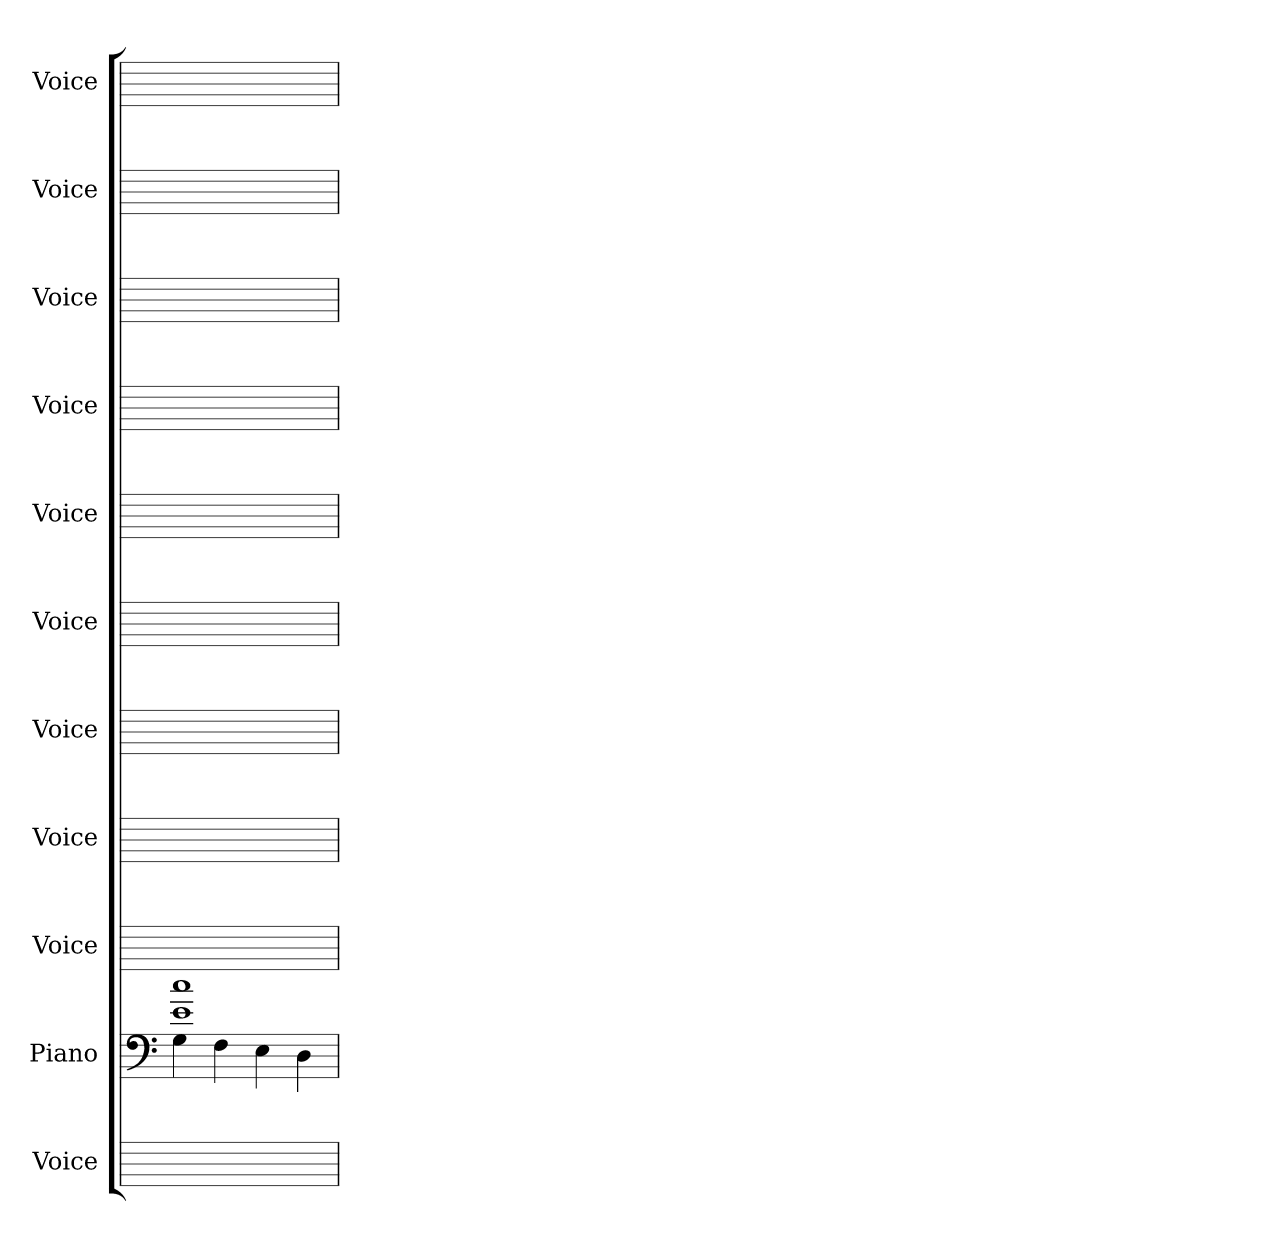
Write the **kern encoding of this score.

**kern	**kern	**kern	**kern	**kern	**kern	**kern	**kern	**kern	**kern	**kern
*part11	*part10	*part9	*part8	*part7	*part6	*part5	*part4	*part3	*part2	*part1
*staff11	*staff10	*staff9	*staff8	*staff7	*staff6	*staff5	*staff4	*staff3	*staff2	*staff1
*I"Voice	*I"Piano	*I"Voice	*I"Voice	*I"Voice	*I"Voice	*I"Voice	*I"Voice	*I"Voice	*I"Voice	*I"Voice
*	*I'Pno	*	*	*	*	*	*	*	*	*
*	*clefF4	*	*	*	*	*	*	*	*	*
=	=	=	=	=	=	=	=	=	=	=
*	*^	*	*	*	*	*	*	*	*	*
*	*	*^	*	*	*	*	*	*	*	*	*
4ryy	1cc	1e	4G\	4ryy	4ryy	4ryy	4ryy	4ryy	4ryy	4ryy	4ryy	4ryy
2.ryy	.	.	4F\	2.ryy	2.ryy	2.ryy	2.ryy	2.ryy	2.ryy	2.ryy	2.ryy	2.ryy
.	.	.	4E\	.	.	.	.	.	.	.	.	.
.	.	.	4D\	.	.	.	.	.	.	.	.	.
*	*v	*v	*v	*	*	*	*	*	*	*	*	*
=	=	=	=	=	=	=	=	=	=	=
*-	*-	*-	*-	*-	*-	*-	*-	*-	*-	*-
